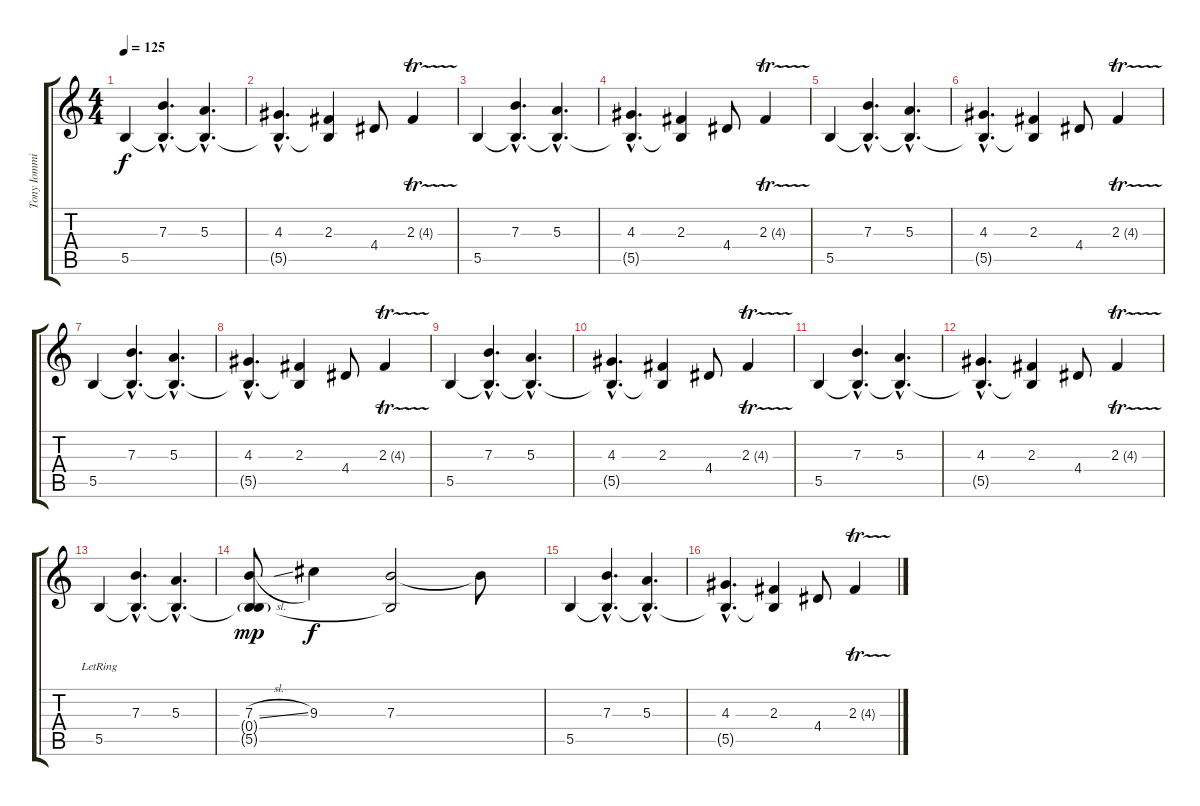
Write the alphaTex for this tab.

\track ("Tony Iommi" "Tony Iommi") {instrument overdrivenguitar}
\staff {score tabs}
\tuning (Db4 Ab3 E3 B2 Gb2 Db2) {hide}
\ts (4 4)
\tempo 125
\clef g2
\ks c
5.5.4{dy f} (7.3{hac} 5.5{hac t}).4{d} (5.3{hac} 5.5{hac t}).4{d} |
(4.3{hac} 5.5{hac t}).4{d} (2.3 5.5{t}).4 4.4.8 2.3{tr (4 16)}.4 |
5.5.4 (7.3{hac} 5.5{hac t}).4{d} (5.3{hac} 5.5{hac t}).4{d} |
(4.3{hac} 5.5{hac t}).4{d} (2.3 5.5{t}).4 4.4.8 2.3{tr (4 16)}.4 |
5.5.4 (7.3{hac} 5.5{hac t}).4{d} (5.3{hac} 5.5{hac t}).4{d} |
(4.3{hac} 5.5{hac t}).4{d} (2.3 5.5{t}).4 4.4.8 2.3{tr (4 16)}.4 |
5.5.4 (7.3{hac} 5.5{hac t}).4{d} (5.3{hac} 5.5{hac t}).4{d} |
(4.3{hac} 5.5{hac t}).4{d} (2.3 5.5{t}).4 4.4.8 2.3{tr (4 16)}.4 |
5.5.4 (7.3{hac} 5.5{hac t}).4{d} (5.3{hac} 5.5{hac t}).4{d} |
(4.3{hac} 5.5{hac t}).4{d} (2.3 5.5{t}).4 4.4.8 2.3{tr (4 16)}.4 |
5.5.4 (7.3{hac} 5.5{hac t}).4{d} (5.3{hac} 5.5{hac t}).4{d} |
(4.3{hac} 5.5{hac t}).4{d} (2.3 5.5{t}).4 4.4.8 2.3{tr (4 16)}.4 |
5.5{lr}.4 (7.3{hac} 5.5{hac t}).4{d} (5.3{hac} 5.5{hac t}).4{d} |
(7.3{sl} 0.4{g} 5.5{t}).8{dy mp} 9.3.4{dy f} (7.3 0.4{t}).2 7.3{t}.8 |
5.5.4 (7.3{hac} 5.5{hac t}).4{d} (5.3{hac} 5.5{hac t}).4{d} |
(4.3{hac} 5.5{hac t}).4{d} (2.3 5.5{t}).4 4.4.8 2.3{tr (4 16)}.4
